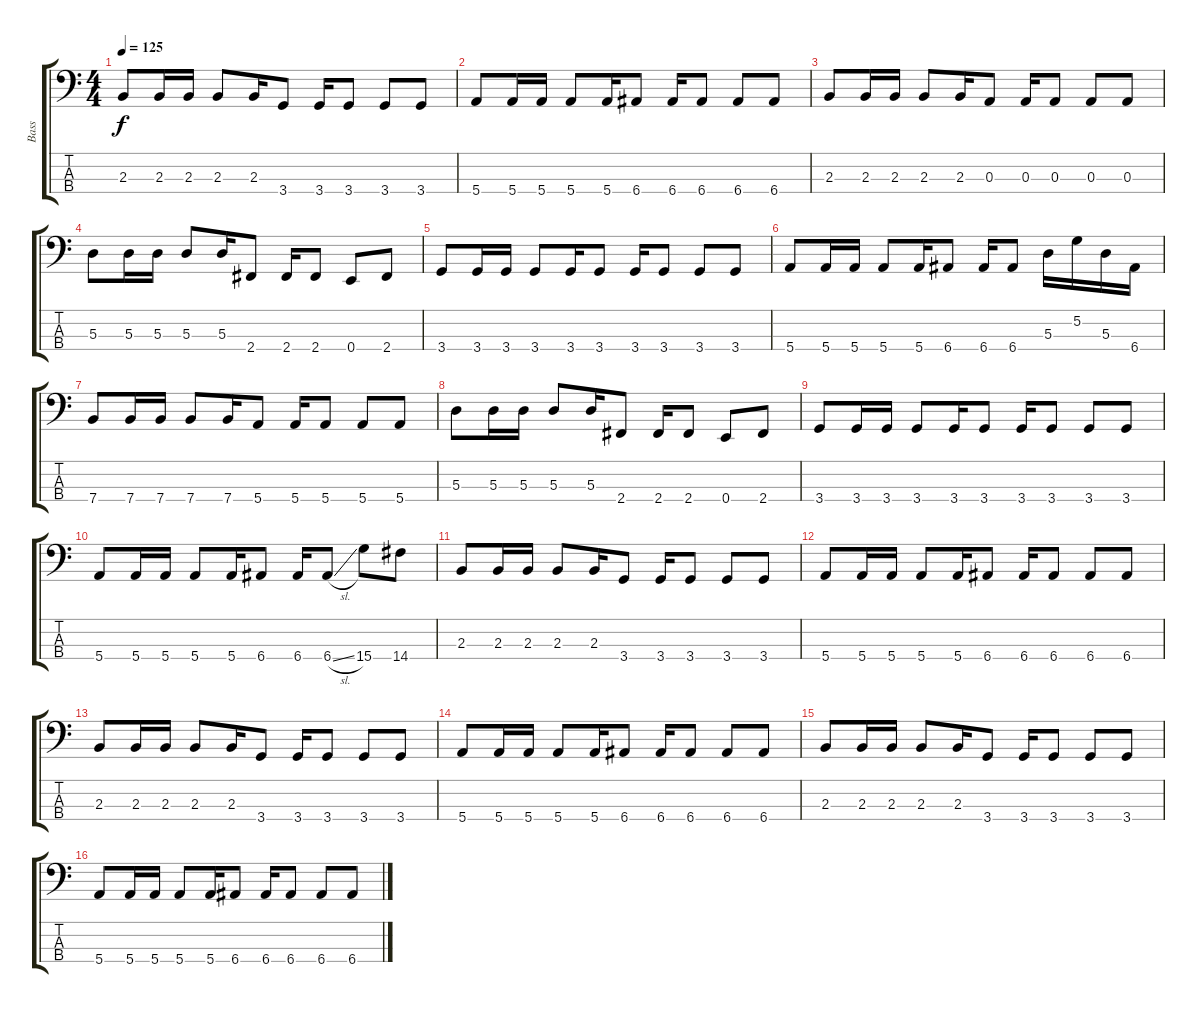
\track ("Bass" "Bass") {instrument electricbassfinger}
\staff {score tabs}
\tuning (G2 D2 A1 E1) {hide}
\ts (4 4)
\tempo 125
\clef f4
\ks c
2.3.8{dy f} 2.3.16 2.3.16 2.3.8 2.3.16 3.4.8 3.4.16 3.4.8 3.4.8 3.4.8 |
5.4.8 5.4.16 5.4.16 5.4.8 5.4.16 6.4.8 6.4.16 6.4.8 6.4.8 6.4.8 |
2.3.8 2.3.16 2.3.16 2.3.8 2.3.16 0.3.8 0.3.16 0.3.8 0.3.8 0.3.8 |
5.3.8 5.3.16 5.3.16 5.3.8 5.3.16 2.4.8 2.4.16 2.4.8 0.4.8 2.4.8 |
3.4.8 3.4.16 3.4.16 3.4.8 3.4.16 3.4.8 3.4.16 3.4.8 3.4.8 3.4.8 |
5.4.8 5.4.16 5.4.16 5.4.8 5.4.16 6.4.8 6.4.16 6.4.8 5.3.16 5.2.16 5.3.16 6.4.16 |
7.4.8 7.4.16 7.4.16 7.4.8 7.4.16 5.4.8 5.4.16 5.4.8 5.4.8 5.4.8 |
5.3.8 5.3.16 5.3.16 5.3.8 5.3.16 2.4.8 2.4.16 2.4.8 0.4.8 2.4.8 |
3.4.8 3.4.16 3.4.16 3.4.8 3.4.16 3.4.8 3.4.16 3.4.8 3.4.8 3.4.8 |
5.4.8 5.4.16 5.4.16 5.4.8 5.4.16 6.4.8 6.4.16 6.4{sl}.8 15.4.8 14.4.8 |
2.3.8 2.3.16 2.3.16 2.3.8 2.3.16 3.4.8 3.4.16 3.4.8 3.4.8 3.4.8 |
5.4.8 5.4.16 5.4.16 5.4.8 5.4.16 6.4.8 6.4.16 6.4.8 6.4.8 6.4.8 |
2.3.8 2.3.16 2.3.16 2.3.8 2.3.16 3.4.8 3.4.16 3.4.8 3.4.8 3.4.8 |
5.4.8 5.4.16 5.4.16 5.4.8 5.4.16 6.4.8 6.4.16 6.4.8 6.4.8 6.4.8 |
2.3.8 2.3.16 2.3.16 2.3.8 2.3.16 3.4.8 3.4.16 3.4.8 3.4.8 3.4.8 |
5.4.8 5.4.16 5.4.16 5.4.8 5.4.16 6.4.8 6.4.16 6.4.8 6.4.8 6.4.8
